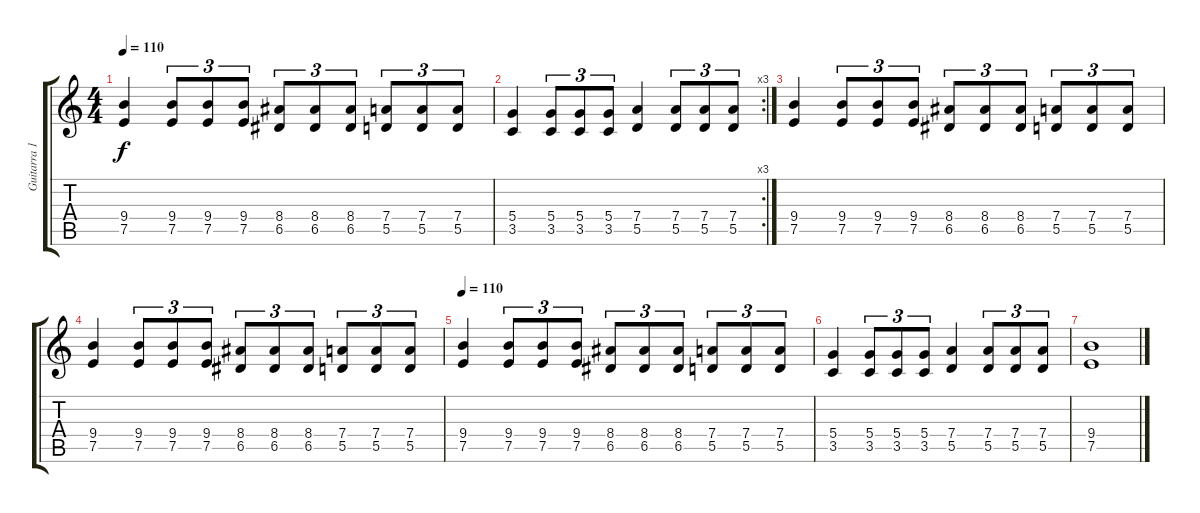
\track ("Guitarra 1" "Guitarra 1") {instrument distortionguitar}
\staff {score tabs}
\tuning (E4 B3 G3 D3 A2 E2) {hide}
\ts (4 4)
\tempo 110
\clef g2
\ks c
(9.4 7.5).4{dy f} (9.4 7.5).8{tu (3 2)} (9.4 7.5).8{tu (3 2)} (9.4 7.5).8{tu (3 2)} (8.4 6.5).8{tu (3 2)} (8.4 6.5).8{tu (3 2)} (8.4 6.5).8{tu (3 2)} (7.4 5.5).8{tu (3 2)} (7.4 5.5).8{tu (3 2)} (7.4 5.5).8{tu (3 2)} |
\rc 3
(5.4 3.5).4 (5.4 3.5).8{tu (3 2)} (5.4 3.5).8{tu (3 2)} (5.4 3.5).8{tu (3 2)} (7.4 5.5).4 (7.4 5.5).8{tu (3 2)} (7.4 5.5).8{tu (3 2)} (7.4 5.5).8{tu (3 2)} |
(9.4 7.5).4 (9.4 7.5).8{tu (3 2)} (9.4 7.5).8{tu (3 2)} (9.4 7.5).8{tu (3 2)} (8.4 6.5).8{tu (3 2)} (8.4 6.5).8{tu (3 2)} (8.4 6.5).8{tu (3 2)} (7.4 5.5).8{tu (3 2)} (7.4 5.5).8{tu (3 2)} (7.4 5.5).8{tu (3 2)} |
(9.4 7.5).4 (9.4 7.5).8{tu (3 2)} (9.4 7.5).8{tu (3 2)} (9.4 7.5).8{tu (3 2)} (8.4 6.5).8{tu (3 2)} (8.4 6.5).8{tu (3 2)} (8.4 6.5).8{tu (3 2)} (7.4 5.5).8{tu (3 2)} (7.4 5.5).8{tu (3 2)} (7.4 5.5).8{tu (3 2)} |
\tempo 110
(9.4 7.5).4 (9.4 7.5).8{tu (3 2)} (9.4 7.5).8{tu (3 2)} (9.4 7.5).8{tu (3 2)} (8.4 6.5).8{tu (3 2)} (8.4 6.5).8{tu (3 2)} (8.4 6.5).8{tu (3 2)} (7.4 5.5).8{tu (3 2)} (7.4 5.5).8{tu (3 2)} (7.4 5.5).8{tu (3 2)} |
(5.4 3.5).4 (5.4 3.5).8{tu (3 2)} (5.4 3.5).8{tu (3 2)} (5.4 3.5).8{tu (3 2)} (7.4 5.5).4 (7.4 5.5).8{tu (3 2)} (7.4 5.5).8{tu (3 2)} (7.4 5.5).8{tu (3 2)} |
(9.4 7.5).1
